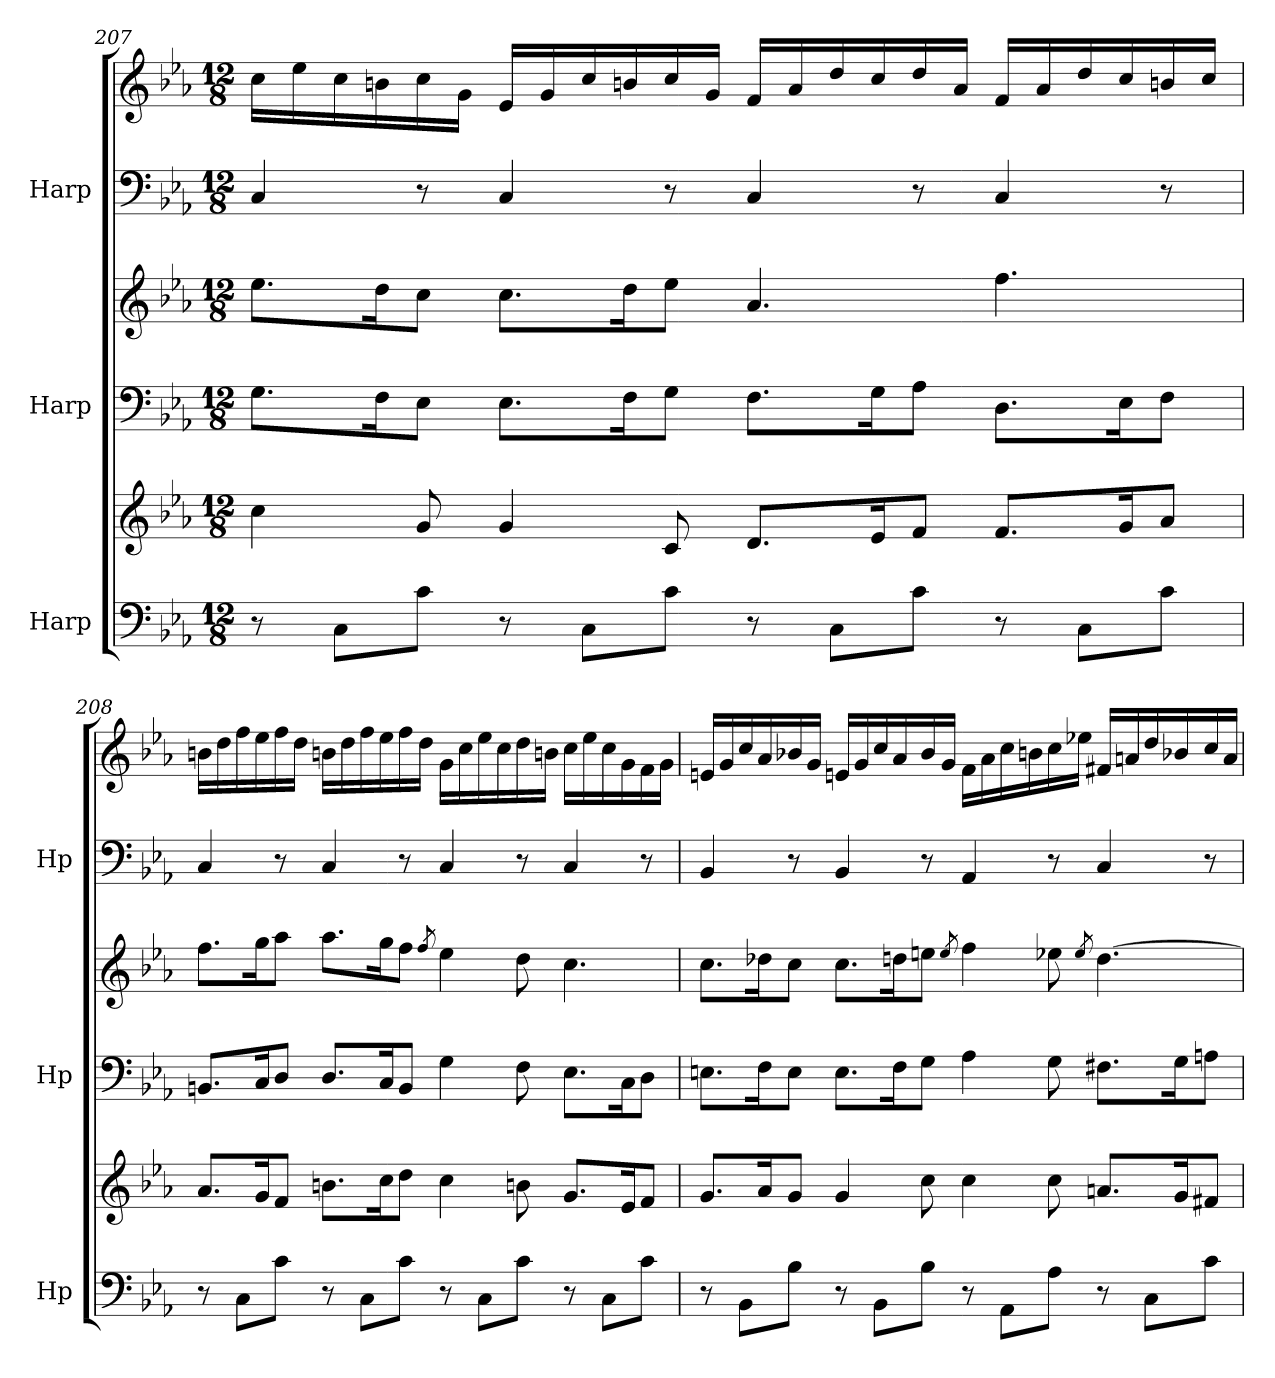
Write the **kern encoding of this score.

**kern	**kern	**kern	**kern	**kern	**kern
*part3	*part3	*part2	*part2	*part1	*part1
*staff6	*staff5	*staff4	*staff3	*staff2	*staff1
*I"Harp	*	*I"Harp	*	*I"Harp	*
*I'Hp	*	*I'Hp	*	*I'Hp	*
!!LO:PB:g=z
*clefF4	*clefG2	*clefF4	*clefG2	*clefF4	*clefG2
*k[b-e-a-]	*k[b-e-a-]	*k[b-e-a-]	*k[b-e-a-]	*k[b-e-a-]	*k[b-e-a-]
*M12/8	*M12/8	*M12/8	*M12/8	*M12/8	*M12/8
=207	=207	=207	=207	=207	=207
8r	4cc\	8.G\L	8.ee-\L	4C/	16cc\LL
.	.	.	.	.	16ee-\
8C\L	.	.	.	.	16cc\
.	.	16F\K	16dd\K	.	16bn\
8c\J	8g/	8E-\J	8cc\J	8r	16cc\
.	.	.	.	.	16g\JJ
8r	4g/	8.E-\L	8.cc\L	4C/	16e-/LL
.	.	.	.	.	16g/
8C\L	.	.	.	.	16cc/
.	.	16F\K	16dd\K	.	16bn/
8c\J	8c/	8G\J	8ee-\J	8r	16cc/
.	.	.	.	.	16g/JJ
8r	8.d/L	8.F\L	4.a-/	4C/	16f/LL
.	.	.	.	.	16a-/
8C\L	.	.	.	.	16dd/
.	16e-/K	16G\K	.	.	16cc/
8c\J	8f/J	8A-\J	.	8r	16dd/
.	.	.	.	.	16a-/JJ
8r	8.f/L	8.D\L	4.ff\	4C/	16f/LL
.	.	.	.	.	16a-/
8C\L	.	.	.	.	16dd/
.	16g/K	16E-\K	.	.	16cc/
8c\J	8a-/J	8F\J	.	8r	16bn/
.	.	.	.	.	16cc/JJ
!!LO:LB:g=z
=208	=208	=208	=208	=208	=208
8r	8.a-/L	8.BBn/L	8.ff\L	4C/	16bn\LL
.	.	.	.	.	16dd\
8C\L	.	.	.	.	16ff\
.	16g/K	16C/K	16gg\K	.	16ee-\
8c\J	8f/J	8D/J	8aa-\J	8r	16ff\
.	.	.	.	.	16dd\JJ
8r	8.bn\L	8.D/L	8.aa-\L	4C/	16bn\LL
.	.	.	.	.	16dd\
8C\L	.	.	.	.	16ff\
.	16cc\K	16C/K	16gg\K	.	16ee-\
8c\J	8dd\J	8BB/J	8ff\J	8r	16ff\
.	.	.	.	.	16dd\JJ
.	.	.	8qff/	.	.
8r	4cc\	4G\	4ee-\	4C/	16g\LL
.	.	.	.	.	16cc\
8C\L	.	.	.	.	16ee-\
.	.	.	.	.	16cc\
8c\J	8bn\	8F\	8dd\	8r	16dd\
.	.	.	.	.	16bn\JJ
8r	8.g/L	8.E-\L	4.cc\	4C/	16cc\LL
.	.	.	.	.	16ee-\
8C\L	.	.	.	.	16cc\
.	16e-/K	16C\K	.	.	16g\
8c\J	8f/J	8D\J	.	8r	16f\
.	.	.	.	.	16g\JJ
!!LO:PB:g=z
=209	=209	=209	=209	=209	=209
8r	8.g/L	8.En\L	8.cc\L	4BB-/	16en/LL
.	.	.	.	.	16g/
8BB-\L	.	.	.	.	16cc/
.	16a-/K	16F\K	16dd-X\K	.	16a-/
8B-\J	8g/J	8E\J	8cc\J	8r	16b-X/
.	.	.	.	.	16g/JJ
8r	4g/	8.E\L	8.cc\L	4BB-/	16en/LL
.	.	.	.	.	16g/
8BB-\L	.	.	.	.	16cc/
.	.	16F\K	16ddn\K	.	16a-/
8B-\J	8cc\	8G\J	8een\J	8r	16b-/
.	.	.	.	.	16g/JJ
.	.	.	8qee/	.	.
8r	4cc\	4A-\	4ff\	4AA-/	16f\LL
.	.	.	.	.	16a-\
8AA-\L	.	.	.	.	16cc\
.	.	.	.	.	16bn\
8A-\J	8cc\	8G\	8ee-X\	8r	16cc\
.	.	.	.	.	16ee-X\JJ
.	.	.	8qee-/	.	.
8r	8.an/L	8.F#X\L	[4.dd\	4C/	16f#X/LL
.	.	.	.	.	16an/
8C\L	.	.	.	.	16dd/
.	16g/K	16G\K	.	.	16b-X/
8c\J	8f#X/J	8An\J	.	8r	16cc/
.	.	.	.	.	16a/JJ
=	=	=	=	=	=
*-	*-	*-	*-	*-	*-
